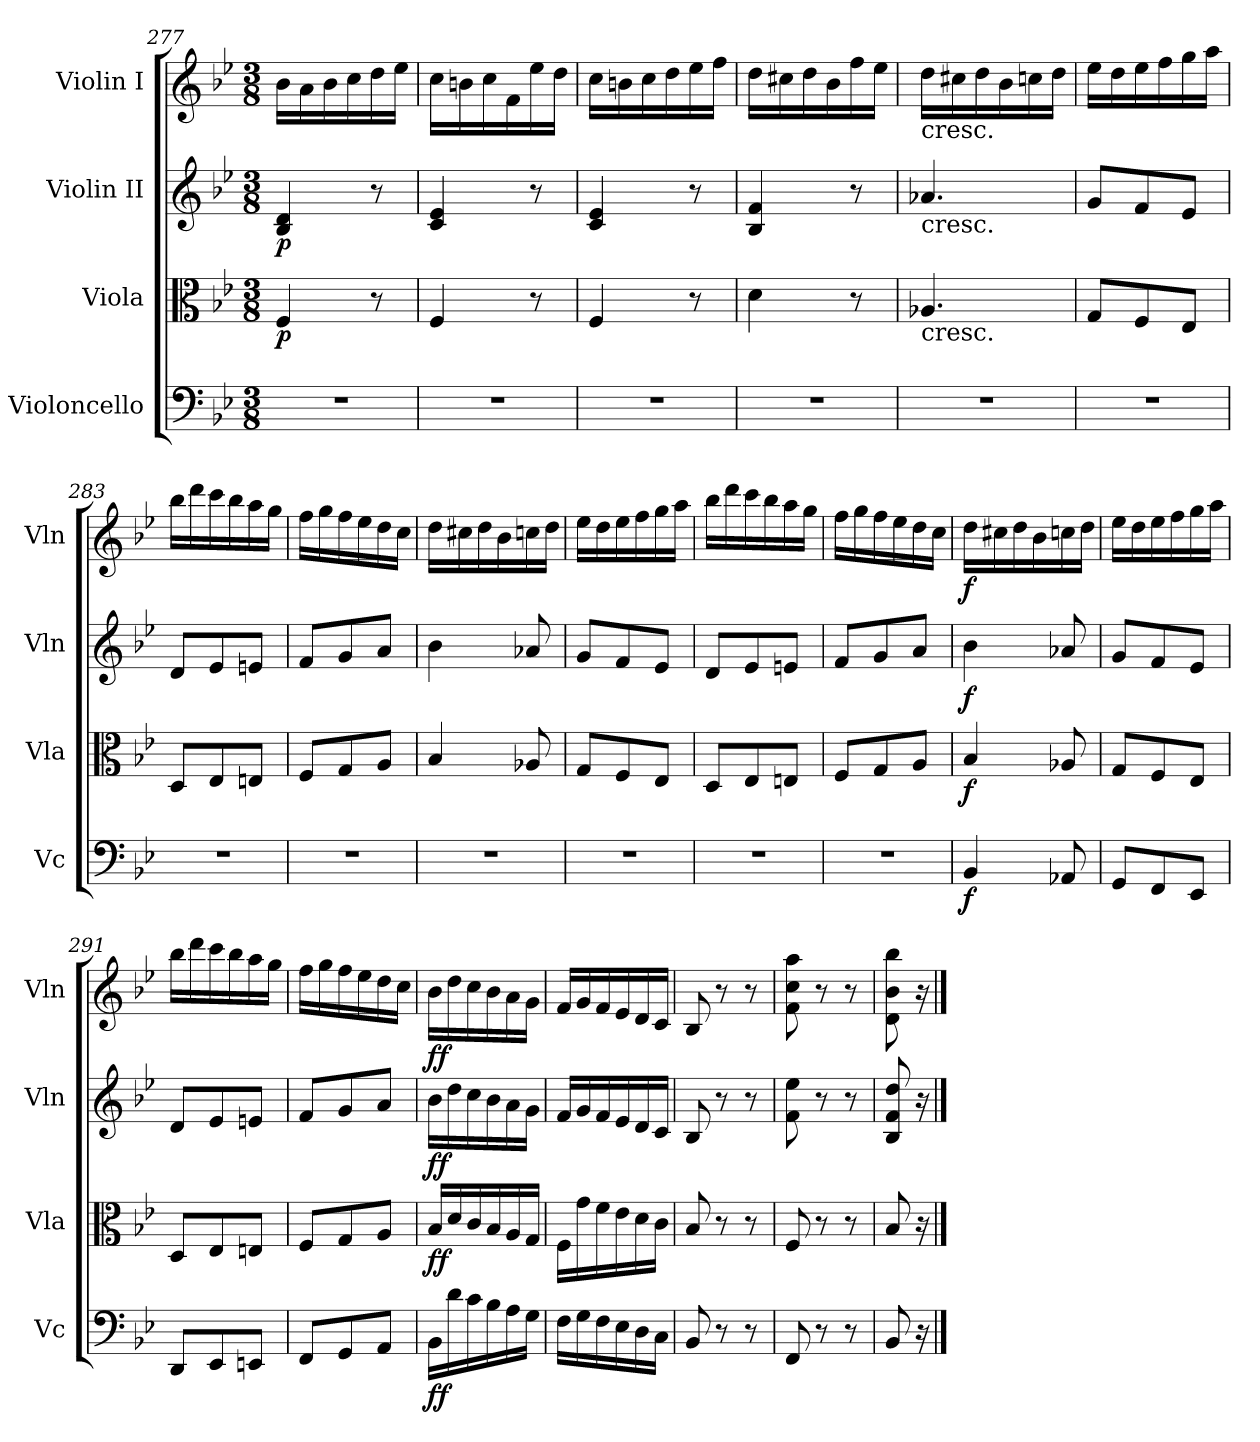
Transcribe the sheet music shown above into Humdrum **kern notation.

**kern	**dynam	**kern	**dynam	**kern	**dynam	**kern	**dynam
*part4	*part4	*part3	*part3	*part2	*part2	*part1	*part1
*staff4	*staff4	*staff3	*staff3	*staff2	*staff2	*staff1	*staff1
*I"Violoncello	*	*I"Viola	*	*I"Violin II	*	*I"Violin I	*
*I'Vc	*	*I'Vla	*	*I'Vln	*	*I'Vln	*
*clefF4	*	*clefC3	*	*clefG2	*	*clefG2	*
*k[b-e-]	*	*k[b-e-]	*	*k[b-e-]	*	*k[b-e-]	*
*M3/8	*	*M3/8	*	*M3/8	*	*M3/8	*
=277	=277	=277	=277	=277	=277	=277	=277
!	!	!	!LO:DY:b	!	!LO:DY:b	!	!
4.r	.	4F/	p	4B-/ 4d/	p	16b-\LL	.
.	.	.	.	.	.	16a\	.
.	.	.	.	.	.	16b-\	.
.	.	.	.	.	.	16cc\	.
.	.	8r	.	8r	.	16dd\	.
.	.	.	.	.	.	16ee-\JJ	.
=278	=278	=278	=278	=278	=278	=278	=278
4.r	.	4F/	.	4c/ 4e-/	.	16cc\LL	.
.	.	.	.	.	.	16bn\	.
.	.	.	.	.	.	16cc\	.
.	.	.	.	.	.	16f\	.
.	.	8r	.	8r	.	16ee-\	.
.	.	.	.	.	.	16dd\JJ	.
=279	=279	=279	=279	=279	=279	=279	=279
4.r	.	4F/	.	4c/ 4e-/	.	16cc\LL	.
.	.	.	.	.	.	16bn\	.
.	.	.	.	.	.	16cc\	.
.	.	.	.	.	.	16dd\	.
.	.	8r	.	8r	.	16ee-\	.
.	.	.	.	.	.	16ff\JJ	.
=280	=280	=280	=280	=280	=280	=280	=280
4.r	.	4d\	.	4B-/ 4f/	.	16dd\LL	.
.	.	.	.	.	.	16cc#X\	.
.	.	.	.	.	.	16dd\	.
.	.	.	.	.	.	16b-\	.
.	.	8r	.	8r	.	16ff\	.
.	.	.	.	.	.	16ee-\JJ	.
=281	=281	=281	=281	=281	=281	=281	=281
!	!	!	!	!	!	!LO:TX:b:t=cresc.	!
!	!	!	!	!LO:TX:b:t=cresc.	!	!	!
!	!	!LO:TX:b:t=cresc.	!	!	!	!	!
4.r	.	4.A-X/	.	4.a-X/	.	16dd\LL	.
.	.	.	.	.	.	16cc#X\	.
.	.	.	.	.	.	16dd\	.
.	.	.	.	.	.	16b-\	.
.	.	.	.	.	.	16ccn\	.
.	.	.	.	.	.	16dd\JJ	.
=282	=282	=282	=282	=282	=282	=282	=282
4.r	.	8G/L	.	8g/L	.	16ee-\LL	.
.	.	.	.	.	.	16dd\	.
.	.	8F/	.	8f/	.	16ee-\	.
.	.	.	.	.	.	16ff\	.
.	.	8E-/J	.	8e-/J	.	16gg\	.
.	.	.	.	.	.	16aa\JJ	.
=283	=283	=283	=283	=283	=283	=283	=283
4.r	.	8D/L	.	8d/L	.	16bb-\LL	.
.	.	.	.	.	.	16ddd\	.
.	.	8E-/	.	8e-/	.	16ccc\	.
.	.	.	.	.	.	16bb-\	.
.	.	8En/J	.	8en/J	.	16aa\	.
.	.	.	.	.	.	16gg\JJ	.
=284	=284	=284	=284	=284	=284	=284	=284
4.r	.	8F/L	.	8f/L	.	16ff\LL	.
.	.	.	.	.	.	16gg\	.
.	.	8G/	.	8g/	.	16ff\	.
.	.	.	.	.	.	16ee-\	.
.	.	8A/J	.	8a/J	.	16dd\	.
.	.	.	.	.	.	16cc\JJ	.
=285	=285	=285	=285	=285	=285	=285	=285
4.r	.	4B-/	.	4b-\	.	16dd\LL	.
.	.	.	.	.	.	16cc#X\	.
.	.	.	.	.	.	16dd\	.
.	.	.	.	.	.	16b-\	.
.	.	8A-X/	.	8a-X/	.	16ccn\	.
.	.	.	.	.	.	16dd\JJ	.
=286	=286	=286	=286	=286	=286	=286	=286
4.r	.	8G/L	.	8g/L	.	16ee-\LL	.
.	.	.	.	.	.	16dd\	.
.	.	8F/	.	8f/	.	16ee-\	.
.	.	.	.	.	.	16ff\	.
.	.	8E-/J	.	8e-/J	.	16gg\	.
.	.	.	.	.	.	16aa\JJ	.
=287	=287	=287	=287	=287	=287	=287	=287
4.r	.	8D/L	.	8d/L	.	16bb-\LL	.
.	.	.	.	.	.	16ddd\	.
.	.	8E-/	.	8e-/	.	16ccc\	.
.	.	.	.	.	.	16bb-\	.
.	.	8En/J	.	8en/J	.	16aa\	.
.	.	.	.	.	.	16gg\JJ	.
=288	=288	=288	=288	=288	=288	=288	=288
4.r	.	8F/L	.	8f/L	.	16ff\LL	.
.	.	.	.	.	.	16gg\	.
.	.	8G/	.	8g/	.	16ff\	.
.	.	.	.	.	.	16ee-\	.
.	.	8A/J	.	8a/J	.	16dd\	.
.	.	.	.	.	.	16cc\JJ	.
=289	=289	=289	=289	=289	=289	=289	=289
!	!LO:DY:b	!	!LO:DY:b	!	!LO:DY:b	!	!LO:DY:b
4BB-/	f	4B-/	f	4b-\	f	16dd\LL	f
.	.	.	.	.	.	16cc#X\	.
.	.	.	.	.	.	16dd\	.
.	.	.	.	.	.	16b-\	.
8AA-X/	.	8A-X/	.	8a-X/	.	16ccn\	.
.	.	.	.	.	.	16dd\JJ	.
=290	=290	=290	=290	=290	=290	=290	=290
8GG/L	.	8G/L	.	8g/L	.	16ee-\LL	.
.	.	.	.	.	.	16dd\	.
8FF/	.	8F/	.	8f/	.	16ee-\	.
.	.	.	.	.	.	16ff\	.
8EE-/J	.	8E-/J	.	8e-/J	.	16gg\	.
.	.	.	.	.	.	16aa\JJ	.
=291	=291	=291	=291	=291	=291	=291	=291
8DD/L	.	8D/L	.	8d/L	.	16bb-\LL	.
.	.	.	.	.	.	16ddd\	.
8EE-/	.	8E-/	.	8e-/	.	16ccc\	.
.	.	.	.	.	.	16bb-\	.
8EEn/J	.	8En/J	.	8en/J	.	16aa\	.
.	.	.	.	.	.	16gg\JJ	.
=292	=292	=292	=292	=292	=292	=292	=292
8FF/L	.	8F/L	.	8f/L	.	16ff\LL	.
.	.	.	.	.	.	16gg\	.
8GG/	.	8G/	.	8g/	.	16ff\	.
.	.	.	.	.	.	16ee-\	.
8AA/J	.	8A/J	.	8a/J	.	16dd\	.
.	.	.	.	.	.	16cc\JJ	.
=293	=293	=293	=293	=293	=293	=293	=293
!	!LO:DY:b	!	!LO:DY:b	!	!LO:DY:b	!	!LO:DY:b
16BB-\LL	ff	16B-/LL	ff	16b-\LL	ff	16b-\LL	ff
16d\	.	16d/	.	16dd\	.	16dd\	.
16c\	.	16c/	.	16cc\	.	16cc\	.
16B-\	.	16B-/	.	16b-\	.	16b-\	.
16A\	.	16A/	.	16a\	.	16a\	.
16G\JJ	.	16G/JJ	.	16g\JJ	.	16g\JJ	.
=294	=294	=294	=294	=294	=294	=294	=294
16F\LL	.	16F\LL	.	16f/LL	.	16f/LL	.
16G\	.	16g\	.	16g/	.	16g/	.
16F\	.	16f\	.	16f/	.	16f/	.
16E-\	.	16e-\	.	16e-/	.	16e-/	.
16D\	.	16d\	.	16d/	.	16d/	.
16C\JJ	.	16c\JJ	.	16c/JJ	.	16c/JJ	.
=295	=295	=295	=295	=295	=295	=295	=295
8BB-/	.	8B-/	.	8B-/	.	8B-/	.
8r	.	8r	.	8r	.	8r	.
8r	.	8r	.	8r	.	8r	.
=296	=296	=296	=296	=296	=296	=296	=296
8FF/	.	8F/	.	8f\ 8ee-\	.	8f\ 8cc\ 8aa\	.
8r	.	8r	.	8r	.	8r	.
8r	.	8r	.	8r	.	8r	.
=297	=297	=297	=297	=297	=297	=297	=297
8BB-/	.	8B-/	.	8B-/ 8f/ 8dd/	.	8d\ 8b-\ 8bb-\	.
16r	.	16r	.	16r	.	16r	.
==	==	==	==	==	==	==	==
*-	*-	*-	*-	*-	*-	*-	*-
